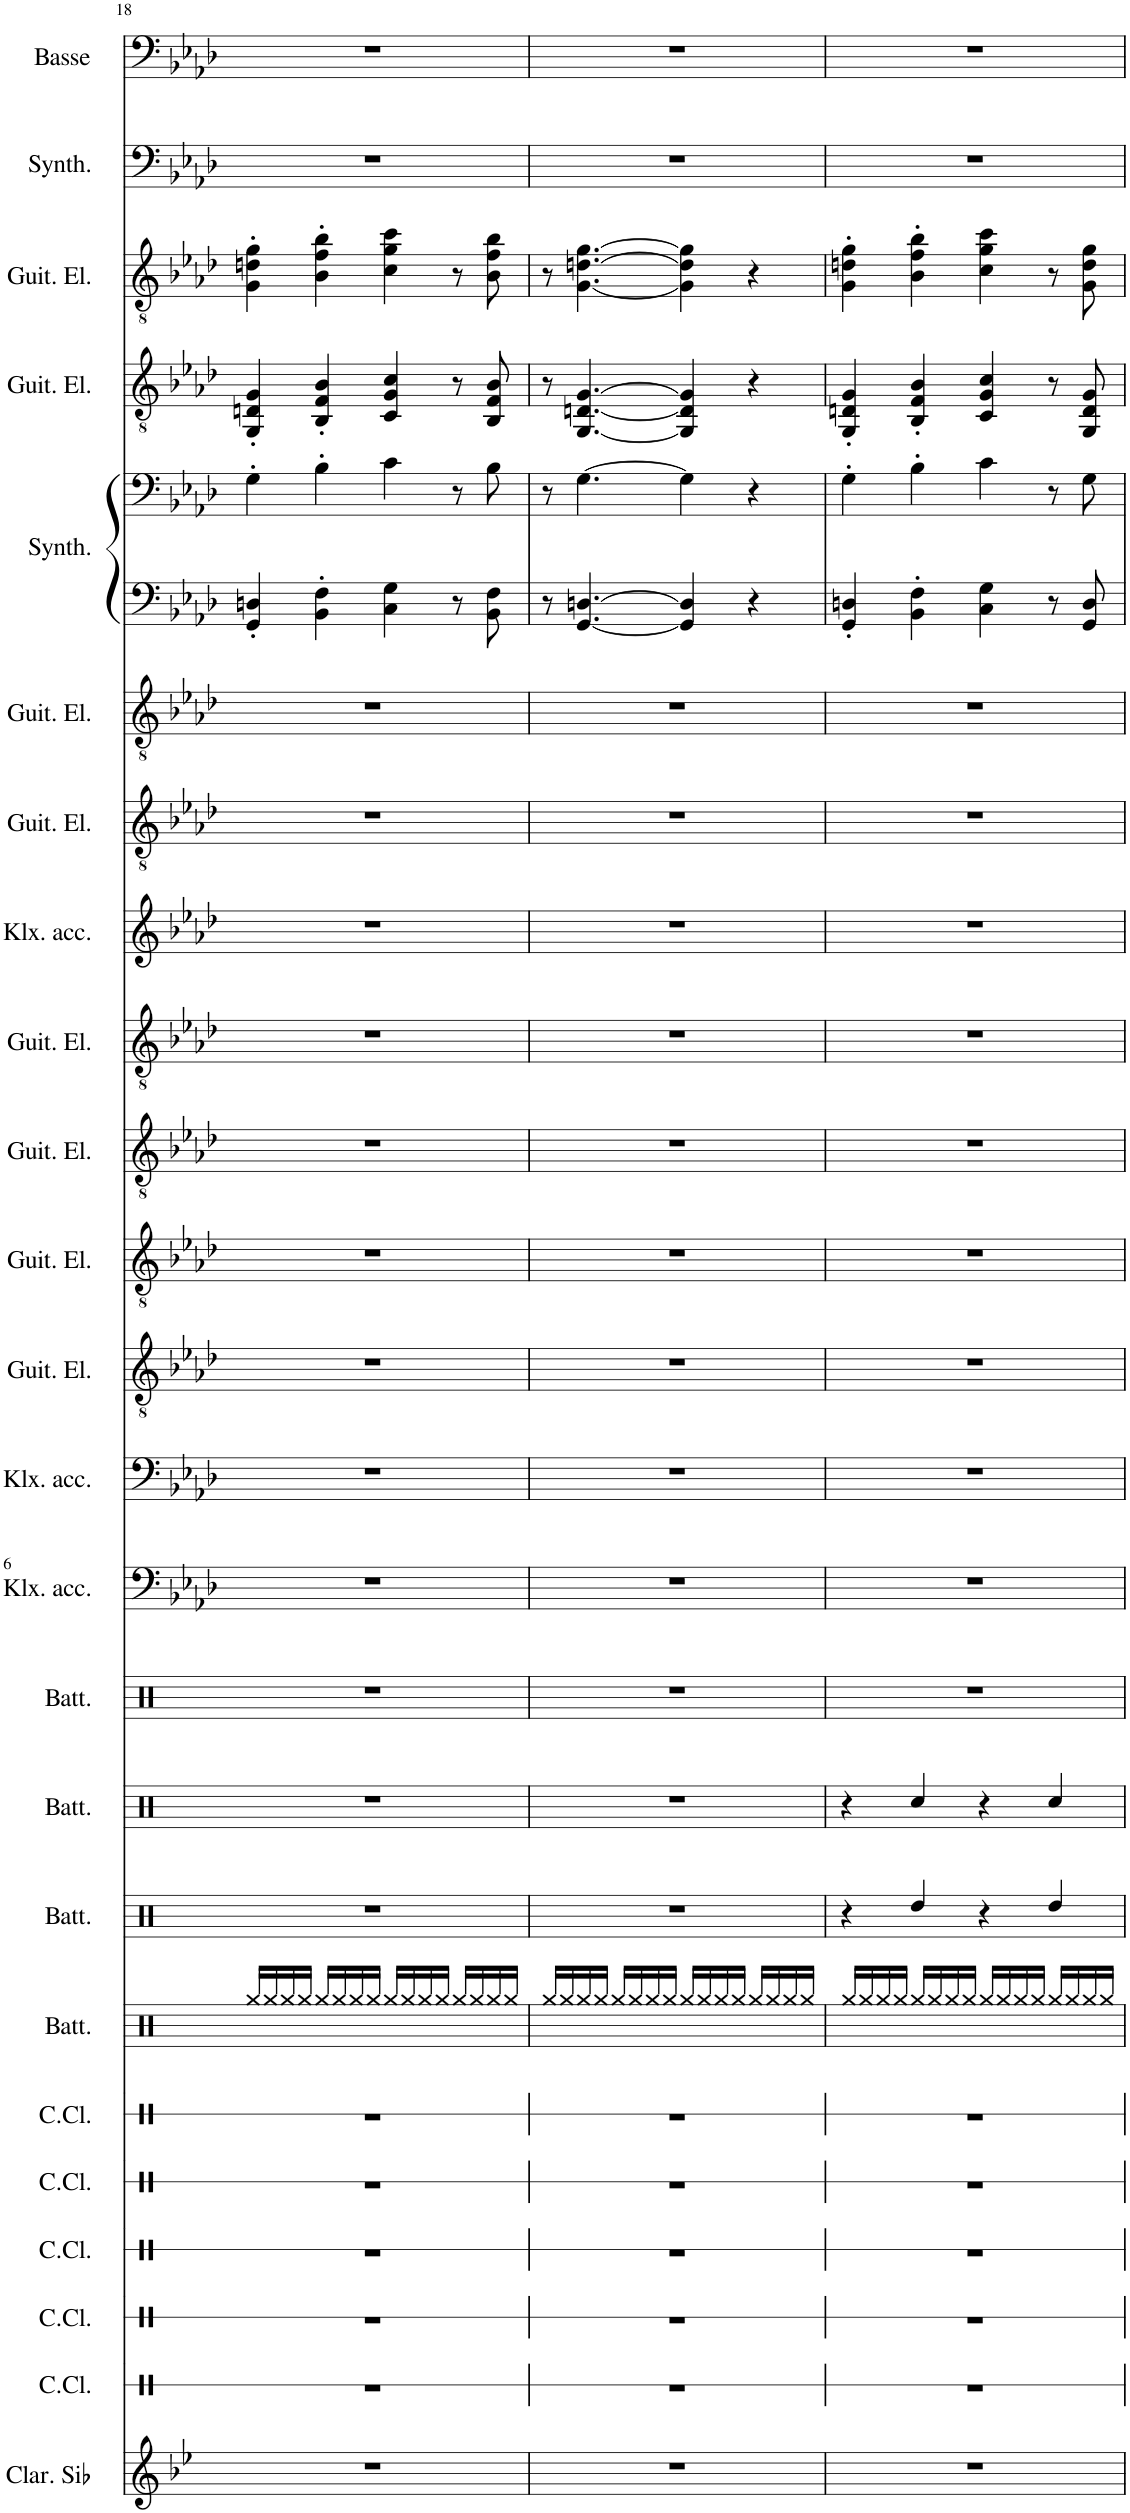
**kern	**kern	**kern	**kern	**kern	**kern	**kern	**kern	**kern	**kern	**kern	**kern	**kern	**kern	**kern	**kern	**kern	**kern	**kern	**kern	**kern	**kern	**kern	**kern	**kern
*part24	*part23	*part22	*part21	*part20	*part19	*part18	*part17	*part16	*part15	*part14	*part13	*part12	*part11	*part10	*part9	*part8	*part7	*part6	*part5	*part5	*part4	*part3	*part2	*part1
*staff25	*staff24	*staff23	*staff22	*staff21	*staff20	*staff19	*staff18	*staff17	*staff16	*staff15	*staff14	*staff13	*staff12	*staff11	*staff10	*staff9	*staff8	*staff7	*staff6	*staff5	*staff4	*staff3	*staff2	*staff1
*I"Clarinette en Sib	*I"Caisse claire	*I"Caisse claire	*I"Caisse claire	*I"Caisse claire	*I"Caisse claire	*I"Batterie	*I"Batterie	*I"Batterie	*I"Batterie	*I"Klaxon accordés.	*I"Klaxon accordés.	*I"Guitare électrique	*I"Guitare électrique	*I"Guitare électrique	*I"Guitare électrique	*I"Klaxon accordés.	*I"Guitare électrique	*I"Guitare électrique	*I"Synthétiseur de triangles	*	*I"Guitare électrique	*I"Guitare électrique	*I"Synthétiseur d'effets	*I"Basse acoustique
*I'Clar. Sib	*I'C.Cl.	*I'C.Cl.	*I'C.Cl.	*I'C.Cl.	*I'C.Cl.	*I'Batt.	*I'Batt.	*I'Batt.	*I'Batt.	*I'Klx. acc.	*I'Klx. acc.	*I'Guit. El.	*I'Guit. El.	*I'Guit. El.	*I'Guit. El.	*I'Klx. acc.	*I'Guit. El.	*I'Guit. El.	*I'Synth.	*	*I'Guit. El.	*I'Guit. El.	*I'Synth.	*I'Basse
!!LO:PB:g=z
*clefG2	*clefX	*clefX	*clefX	*clefX	*clefX	*clefX	*clefX	*clefX	*clefX	*clefF4	*clefF4	*clefGv2	*clefGv2	*clefGv2	*clefGv2	*clefG2	*clefGv2	*clefGv2	*clefF4	*clefF4	*clefGv2	*clefGv2	*clefF4	*clefF4
*Trd1c2	*	*	*	*	*	*	*	*	*	*	*	*	*	*	*	*	*	*	*	*	*	*	*	*Trd7c12
*k[b-e-]	*k[b-e-a-d-]	*k[b-e-a-d-]	*k[b-e-a-d-]	*k[b-e-a-d-]	*k[b-e-a-d-]	*k[]	*k[]	*k[]	*k[]	*k[b-e-a-d-]	*k[b-e-a-d-]	*k[b-e-a-d-]	*k[b-e-a-d-]	*k[b-e-a-d-]	*k[b-e-a-d-]	*k[b-e-a-d-]	*k[b-e-a-d-]	*k[b-e-a-d-]	*k[b-e-a-d-]	*k[b-e-a-d-]	*k[b-e-a-d-]	*k[b-e-a-d-]	*k[b-e-a-d-]	*k[b-e-a-d-]
*M4/4	*M4/4	*M4/4	*M4/4	*M4/4	*M4/4	*M4/4	*M4/4	*M4/4	*M4/4	*M4/4	*M4/4	*M4/4	*M4/4	*M4/4	*M4/4	*M4/4	*M4/4	*M4/4	*M4/4	*M4/4	*M4/4	*M4/4	*M4/4	*M4/4
=18	=18	=18	=18	=18	=18	=18	=18	=18	=18	=18	=18	=18	=18	=18	=18	=18	=18	=18	=18	=18	=18	=18	=18	=18
1r	1r	1r	1r	1r	1r	16Rgg/LL	1r	1r	1r	1r	1r	1r	1r	1r	1r	1r	1r	1r	4GG/' 4Dn/'	4G'\	4GG/' 4Dn/' 4G/'	4G\' 4dn\' 4g\'	1r	1r
.	.	.	.	.	.	16Rgg/	.	.	.	.	.	.	.	.	.	.	.	.	.	.	.	.	.	.
.	.	.	.	.	.	16Rgg/	.	.	.	.	.	.	.	.	.	.	.	.	.	.	.	.	.	.
.	.	.	.	.	.	16Rgg/JJ	.	.	.	.	.	.	.	.	.	.	.	.	.	.	.	.	.	.
.	.	.	.	.	.	16Rgg/LL	.	.	.	.	.	.	.	.	.	.	.	.	4BB-\' 4F\'	4B-'\	4BB-/' 4F/' 4B-/'	4B-\' 4f\' 4b-\'	.	.
.	.	.	.	.	.	16Rgg/	.	.	.	.	.	.	.	.	.	.	.	.	.	.	.	.	.	.
.	.	.	.	.	.	16Rgg/	.	.	.	.	.	.	.	.	.	.	.	.	.	.	.	.	.	.
.	.	.	.	.	.	16Rgg/JJ	.	.	.	.	.	.	.	.	.	.	.	.	.	.	.	.	.	.
.	.	.	.	.	.	16Rgg/LL	.	.	.	.	.	.	.	.	.	.	.	.	4C\ 4G\	4c\	4C/ 4G/ 4c/	4c\ 4g\ 4cc\	.	.
.	.	.	.	.	.	16Rgg/	.	.	.	.	.	.	.	.	.	.	.	.	.	.	.	.	.	.
.	.	.	.	.	.	16Rgg/	.	.	.	.	.	.	.	.	.	.	.	.	.	.	.	.	.	.
.	.	.	.	.	.	16Rgg/JJ	.	.	.	.	.	.	.	.	.	.	.	.	.	.	.	.	.	.
.	.	.	.	.	.	16Rgg/LL	.	.	.	.	.	.	.	.	.	.	.	.	8r	8r	8r	8r	.	.
.	.	.	.	.	.	16Rgg/	.	.	.	.	.	.	.	.	.	.	.	.	.	.	.	.	.	.
.	.	.	.	.	.	16Rgg/	.	.	.	.	.	.	.	.	.	.	.	.	8BB-\ 8F\	8B-\	8BB-/ 8F/ 8B-/	8B-\ 8f\ 8b-\	.	.
.	.	.	.	.	.	16Rgg/JJ	.	.	.	.	.	.	.	.	.	.	.	.	.	.	.	.	.	.
=19	=19	=19	=19	=19	=19	=19	=19	=19	=19	=19	=19	=19	=19	=19	=19	=19	=19	=19	=19	=19	=19	=19	=19	=19
1r	1r	1r	1r	1r	1r	16Rgg/LL	1r	1r	1r	1r	1r	1r	1r	1r	1r	1r	1r	1r	8r	8r	8r	8r	1r	1r
.	.	.	.	.	.	16Rgg/	.	.	.	.	.	.	.	.	.	.	.	.	.	.	.	.	.	.
.	.	.	.	.	.	16Rgg/	.	.	.	.	.	.	.	.	.	.	.	.	[4.GG/ [4.Dn/	[4.G\	[4.GG/ [4.Dn/ [4.G/	[4.G\ [4.dn\ [4.g\	.	.
.	.	.	.	.	.	16Rgg/JJ	.	.	.	.	.	.	.	.	.	.	.	.	.	.	.	.	.	.
.	.	.	.	.	.	16Rgg/LL	.	.	.	.	.	.	.	.	.	.	.	.	.	.	.	.	.	.
.	.	.	.	.	.	16Rgg/	.	.	.	.	.	.	.	.	.	.	.	.	.	.	.	.	.	.
.	.	.	.	.	.	16Rgg/	.	.	.	.	.	.	.	.	.	.	.	.	.	.	.	.	.	.
.	.	.	.	.	.	16Rgg/JJ	.	.	.	.	.	.	.	.	.	.	.	.	.	.	.	.	.	.
.	.	.	.	.	.	16Rgg/LL	.	.	.	.	.	.	.	.	.	.	.	.	4GG/] 4D/]	4G\]	4GG/] 4D/] 4G/]	4G\] 4d\] 4g\]	.	.
.	.	.	.	.	.	16Rgg/	.	.	.	.	.	.	.	.	.	.	.	.	.	.	.	.	.	.
.	.	.	.	.	.	16Rgg/	.	.	.	.	.	.	.	.	.	.	.	.	.	.	.	.	.	.
.	.	.	.	.	.	16Rgg/JJ	.	.	.	.	.	.	.	.	.	.	.	.	.	.	.	.	.	.
.	.	.	.	.	.	16Rgg/LL	.	.	.	.	.	.	.	.	.	.	.	.	4r	4r	4r	4r	.	.
.	.	.	.	.	.	16Rgg/	.	.	.	.	.	.	.	.	.	.	.	.	.	.	.	.	.	.
.	.	.	.	.	.	16Rgg/	.	.	.	.	.	.	.	.	.	.	.	.	.	.	.	.	.	.
.	.	.	.	.	.	16Rgg/JJ	.	.	.	.	.	.	.	.	.	.	.	.	.	.	.	.	.	.
=20	=20	=20	=20	=20	=20	=20	=20	=20	=20	=20	=20	=20	=20	=20	=20	=20	=20	=20	=20	=20	=20	=20	=20	=20
1r	1r	1r	1r	1r	1r	16Rgg/LL	4r	4r	1r	1r	1r	1r	1r	1r	1r	1r	1r	1r	4GG/' 4Dn/'	4G'\	4GG/' 4Dn/' 4G/'	4G\' 4dn\' 4g\'	1r	1r
.	.	.	.	.	.	16Rgg/	.	.	.	.	.	.	.	.	.	.	.	.	.	.	.	.	.	.
.	.	.	.	.	.	16Rgg/	.	.	.	.	.	.	.	.	.	.	.	.	.	.	.	.	.	.
.	.	.	.	.	.	16Rgg/JJ	.	.	.	.	.	.	.	.	.	.	.	.	.	.	.	.	.	.
.	.	.	.	.	.	16Rgg/LL	4Rdd/	4Rcc/	.	.	.	.	.	.	.	.	.	.	4BB-\' 4F\'	4B-'\	4BB-/' 4F/' 4B-/'	4B-\' 4f\' 4b-\'	.	.
.	.	.	.	.	.	16Rgg/	.	.	.	.	.	.	.	.	.	.	.	.	.	.	.	.	.	.
.	.	.	.	.	.	16Rgg/	.	.	.	.	.	.	.	.	.	.	.	.	.	.	.	.	.	.
.	.	.	.	.	.	16Rgg/JJ	.	.	.	.	.	.	.	.	.	.	.	.	.	.	.	.	.	.
.	.	.	.	.	.	16Rgg/LL	4r	4r	.	.	.	.	.	.	.	.	.	.	4C\ 4G\	4c\	4C/ 4G/ 4c/	4c\ 4g\ 4cc\	.	.
.	.	.	.	.	.	16Rgg/	.	.	.	.	.	.	.	.	.	.	.	.	.	.	.	.	.	.
.	.	.	.	.	.	16Rgg/	.	.	.	.	.	.	.	.	.	.	.	.	.	.	.	.	.	.
.	.	.	.	.	.	16Rgg/JJ	.	.	.	.	.	.	.	.	.	.	.	.	.	.	.	.	.	.
.	.	.	.	.	.	16Rgg/LL	4Rdd/	4Rcc/	.	.	.	.	.	.	.	.	.	.	8r	8r	8r	8r	.	.
.	.	.	.	.	.	16Rgg/	.	.	.	.	.	.	.	.	.	.	.	.	.	.	.	.	.	.
.	.	.	.	.	.	16Rgg/	.	.	.	.	.	.	.	.	.	.	.	.	8GG/ 8D/	8G\	8GG/ 8D/ 8G/	8G\ 8d\ 8g\	.	.
.	.	.	.	.	.	16Rgg/JJ	.	.	.	.	.	.	.	.	.	.	.	.	.	.	.	.	.	.
=	=	=	=	=	=	=	=	=	=	=	=	=	=	=	=	=	=	=	=	=	=	=	=	=
*-	*-	*-	*-	*-	*-	*-	*-	*-	*-	*-	*-	*-	*-	*-	*-	*-	*-	*-	*-	*-	*-	*-	*-	*-
